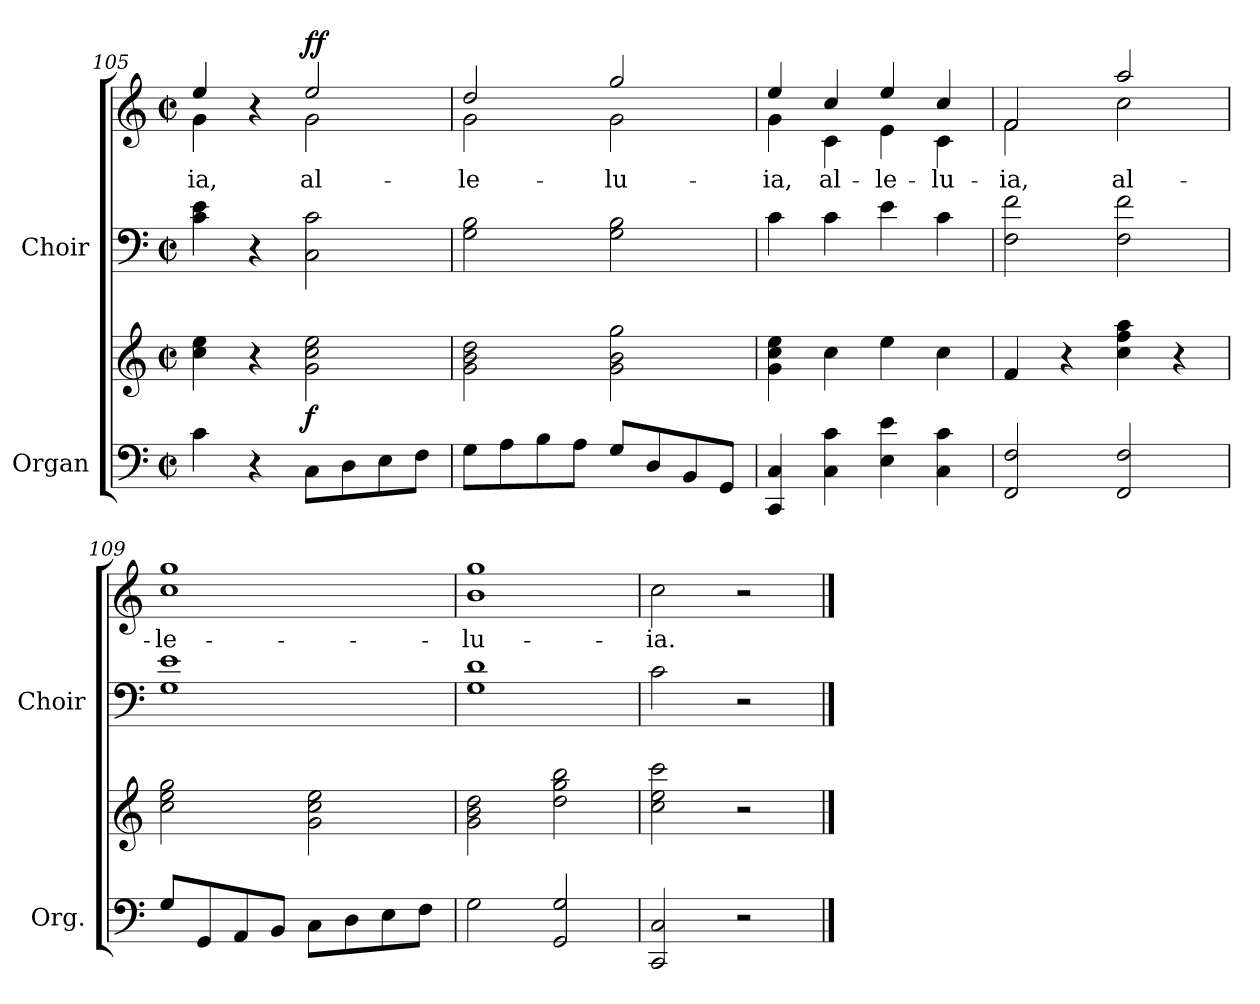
**kern	**kern	**dynam	**kern	**kern	**text	**dynam
*part2	*part2	*part2	*part1	*part1	*part1	*part1
*staff4	*staff3	*staff3/4	*staff2	*staff1	*staff1	*staff1/2
*I"Organ	*	*	*I"Choir	*	*	*
*I'Org.	*	*	*I'Choir	*	*	*
*clefF4	*clefG2	*	*clefF4	*clefG2	*	*
*k[]	*k[]	*	*k[]	*k[]	*	*
*C:	*C:	*	*C:	*C:	*	*
*M2/2	*M2/2	*	*M2/2	*M2/2	*	*
*met(c|)	*met(c|)	*	*met(c|)	*met(c|)	*	*
=105	=105	=105	=105	=105	=105	=105
!	!	!	!	!	!LO:LY:b:color=#000000	!
*	*	*	*	*^	*	*
4ci\	4cci\ 4eei	.	4ci\ 4ei	4eei/	4gi\	-ia,	.
4r	4r	.	4r	4r	4ryy	.	.
!	!	!	!	!	!	!LO:LY:b:color=#000000	!
8Ci\L	2gi\ 2cci 2eei	f	2Ci\ 2ci	2eei/	2gi\	al-	f f
8Di\	.	.	.	.	.	.	.
8Ei\	.	.	.	.	.	.	.
8Fi\J	.	.	.	.	.	.	.
=106	=106	=106	=106	=106	=106	=106	=106
!	!	!	!	!	!	!LO:LY:b:color=#000000	!
8Gi\L	2gi\ 2bi 2ddi	.	2Gi\ 2Bi	2ddi/	2gi\	-le-	.
8Ai\	.	.	.	.	.	.	.
8Bi\	.	.	.	.	.	.	.
8Ai\J	.	.	.	.	.	.	.
!	!	!	!	!	!	!LO:LY:b:color=#000000	!
8Gi/L	2gi\ 2bi 2ggi	.	2Gi\ 2Bi	2ggi/	2gi\	-lu-	.
8Di/	.	.	.	.	.	.	.
8BBi/	.	.	.	.	.	.	.
8GGi/J	.	.	.	.	.	.	.
=107	=107	=107	=107	=107	=107	=107	=107
!	!	!	!	!	!	!LO:LY:b:color=#000000	!
4CCi/ 4Ci	4gi\ 4cci 4eei	.	4ci\	4eei/	4gi\	-ia,	.
!	!	!	!	!	!	!LO:LY:b:color=#000000	!
4Ci\ 4ci	4cci\	.	4ci\	4cci/	4ci\	al-	.
!	!	!	!	!	!	!LO:LY:b:color=#000000	!
4Ei\ 4ei	4eei\	.	4ei\	4eei/	4ei\	-le-	.
!	!	!	!	!	!	!LO:LY:b:color=#000000	!
4Ci\ 4ci	4cci\	.	4ci\	4cci/	4ci\	-lu-	.
=108	=108	=108	=108	=108	=108	=108	=108
!	!	!	!	!	!	!LO:LY:b:color=#000000	!
2FFi/ 2Fi	4fi/	.	2Fi\ 2fi	2fi/	2fi\	-ia,	.
.	4r	.	.	.	.	.	.
!	!	!	!	!	!	!LO:LY:b:color=#000000	!
2FFi/ 2Fi	4cci\ 4ffi 4aai	.	2Fi\ 2fi	2aai/	2cci\	al-	.
.	4r	.	.	.	.	.	.
=109	=109	=109	=109	=109	=109	=109	=109
!	!	!	!	!	!	!LO:LY:b:color=#000000	!
8Gi/L	2cci\ 2eei 2ggi	.	1Gi 1ei	1ggi	1cci	-le-	.
8GGi/	.	.	.	.	.	.	.
8AAi/	.	.	.	.	.	.	.
8BBi/J	.	.	.	.	.	.	.
8Ci\L	2gi\ 2cci 2eei	.	.	.	.	.	.
8Di\	.	.	.	.	.	.	.
8Ei\	.	.	.	.	.	.	.
8Fi\J	.	.	.	.	.	.	.
=110	=110	=110	=110	=110	=110	=110	=110
!	!	!	!	!	!	!LO:LY:b:color=#000000	!
2Gi\	2gi\ 2bi 2ddi	.	1Gi 1di	1ggi	1bi	-lu-	.
2GGi/ 2Gi	2ddi\ 2ggi 2bbi	.	.	.	.	.	.
*	*	*	*	*v	*v	*	*
=111	=111	=111	=111	=111	=111	=111
!	!	!	!	!	!LO:LY:b:color=#000000	!
2CCi/ 2Ci	2cci\ 2eei 2ccci	.	2ci\	2cci\	-ia.	.
2r	2r	.	2r	2r	.	.
==	==	==	==	==	==	==
*-	*-	*-	*-	*-	*-	*-
